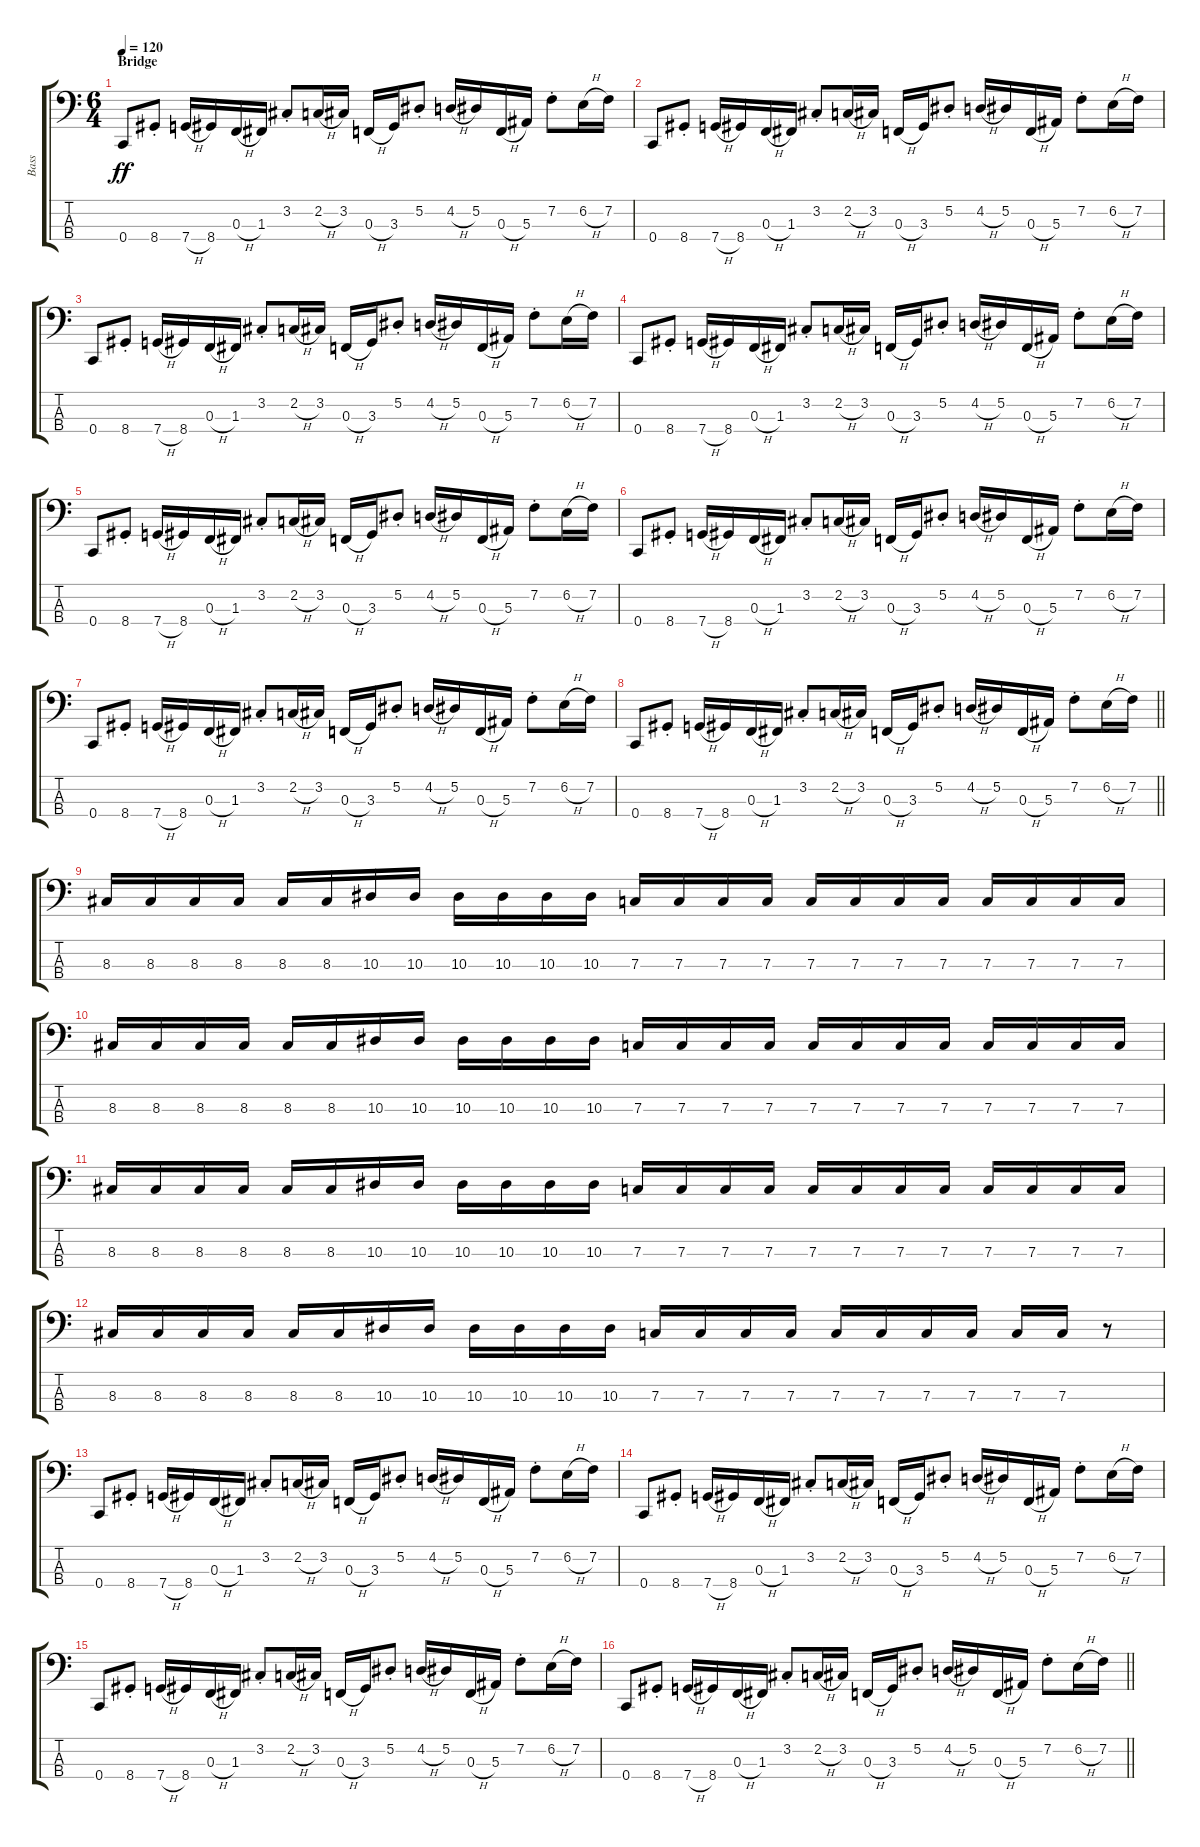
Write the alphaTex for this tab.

\track ("Bass" "Bass") {instrument electricbasspick}
\staff {score tabs}
\tuning (Eb2 Bb1 F1 C1) {hide}
\ts (6 4)
\section ("" "Bridge")
\tempo 120
\clef f4
\ks c
0.4.8{dy ff} 8.4{st}.8 7.4{h}.16 8.4.16 0.3{h}.16 1.3.16 3.2{st}.8 2.2{h}.16 3.2.16 0.3{h}.16 3.3.16 5.2{st}.8 4.2{h}.16 5.2.16 0.3{h}.16 5.3.16 7.2{st}.8 6.2{h}.16 7.2.16 |
0.4.8 8.4{st}.8 7.4{h}.16 8.4.16 0.3{h}.16 1.3.16 3.2{st}.8 2.2{h}.16 3.2.16 0.3{h}.16 3.3.16 5.2{st}.8 4.2{h}.16 5.2.16 0.3{h}.16 5.3.16 7.2{st}.8 6.2{h}.16 7.2.16 |
0.4.8 8.4{st}.8 7.4{h}.16 8.4.16 0.3{h}.16 1.3.16 3.2{st}.8 2.2{h}.16 3.2.16 0.3{h}.16 3.3.16 5.2{st}.8 4.2{h}.16 5.2.16 0.3{h}.16 5.3.16 7.2{st}.8 6.2{h}.16 7.2.16 |
0.4.8 8.4{st}.8 7.4{h}.16 8.4.16 0.3{h}.16 1.3.16 3.2{st}.8 2.2{h}.16 3.2.16 0.3{h}.16 3.3.16 5.2{st}.8 4.2{h}.16 5.2.16 0.3{h}.16 5.3.16 7.2{st}.8 6.2{h}.16 7.2.16 |
0.4.8 8.4{st}.8 7.4{h}.16 8.4.16 0.3{h}.16 1.3.16 3.2{st}.8 2.2{h}.16 3.2.16 0.3{h}.16 3.3.16 5.2{st}.8 4.2{h}.16 5.2.16 0.3{h}.16 5.3.16 7.2{st}.8 6.2{h}.16 7.2.16 |
0.4.8 8.4{st}.8 7.4{h}.16 8.4.16 0.3{h}.16 1.3.16 3.2{st}.8 2.2{h}.16 3.2.16 0.3{h}.16 3.3.16 5.2{st}.8 4.2{h}.16 5.2.16 0.3{h}.16 5.3.16 7.2{st}.8 6.2{h}.16 7.2.16 |
0.4.8 8.4{st}.8 7.4{h}.16 8.4.16 0.3{h}.16 1.3.16 3.2{st}.8 2.2{h}.16 3.2.16 0.3{h}.16 3.3.16 5.2{st}.8 4.2{h}.16 5.2.16 0.3{h}.16 5.3.16 7.2{st}.8 6.2{h}.16 7.2.16 |
\barLineRight lightlight
0.4.8 8.4{st}.8 7.4{h}.16 8.4.16 0.3{h}.16 1.3.16 3.2{st}.8 2.2{h}.16 3.2.16 0.3{h}.16 3.3.16 5.2{st}.8 4.2{h}.16 5.2.16 0.3{h}.16 5.3.16 7.2{st}.8 6.2{h}.16 7.2.16 |
\section ("" "")
8.3.16 8.3.16 8.3.16 8.3.16 8.3.16 8.3.16 10.3.16 10.3.16 10.3.16 10.3.16 10.3.16 10.3.16 7.3.16 7.3.16 7.3.16 7.3.16 7.3.16 7.3.16 7.3.16 7.3.16 7.3.16 7.3.16 7.3.16 7.3.16 |
8.3.16 8.3.16 8.3.16 8.3.16 8.3.16 8.3.16 10.3.16 10.3.16 10.3.16 10.3.16 10.3.16 10.3.16 7.3.16 7.3.16 7.3.16 7.3.16 7.3.16 7.3.16 7.3.16 7.3.16 7.3.16 7.3.16 7.3.16 7.3.16 |
8.3.16 8.3.16 8.3.16 8.3.16 8.3.16 8.3.16 10.3.16 10.3.16 10.3.16 10.3.16 10.3.16 10.3.16 7.3.16 7.3.16 7.3.16 7.3.16 7.3.16 7.3.16 7.3.16 7.3.16 7.3.16 7.3.16 7.3.16 7.3.16 |
8.3.16 8.3.16 8.3.16 8.3.16 8.3.16 8.3.16 10.3.16 10.3.16 10.3.16 10.3.16 10.3.16 10.3.16 7.3.16 7.3.16 7.3.16 7.3.16 7.3.16 7.3.16 7.3.16 7.3.16 7.3.16 7.3.16 r.8 |
0.4.8 8.4{st}.8 7.4{h}.16 8.4.16 0.3{h}.16 1.3.16 3.2{st}.8 2.2{h}.16 3.2.16 0.3{h}.16 3.3.16 5.2{st}.8 4.2{h}.16 5.2.16 0.3{h}.16 5.3.16 7.2{st}.8 6.2{h}.16 7.2.16 |
0.4.8 8.4{st}.8 7.4{h}.16 8.4.16 0.3{h}.16 1.3.16 3.2{st}.8 2.2{h}.16 3.2.16 0.3{h}.16 3.3.16 5.2{st}.8 4.2{h}.16 5.2.16 0.3{h}.16 5.3.16 7.2{st}.8 6.2{h}.16 7.2.16 |
0.4.8 8.4{st}.8 7.4{h}.16 8.4.16 0.3{h}.16 1.3.16 3.2{st}.8 2.2{h}.16 3.2.16 0.3{h}.16 3.3.16 5.2{st}.8 4.2{h}.16 5.2.16 0.3{h}.16 5.3.16 7.2{st}.8 6.2{h}.16 7.2.16 |
\barLineRight lightlight
0.4.8 8.4{st}.8 7.4{h}.16 8.4.16 0.3{h}.16 1.3.16 3.2{st}.8 2.2{h}.16 3.2.16 0.3{h}.16 3.3.16 5.2{st}.8 4.2{h}.16 5.2.16 0.3{h}.16 5.3.16 7.2{st}.8 6.2{h}.16 7.2.16
